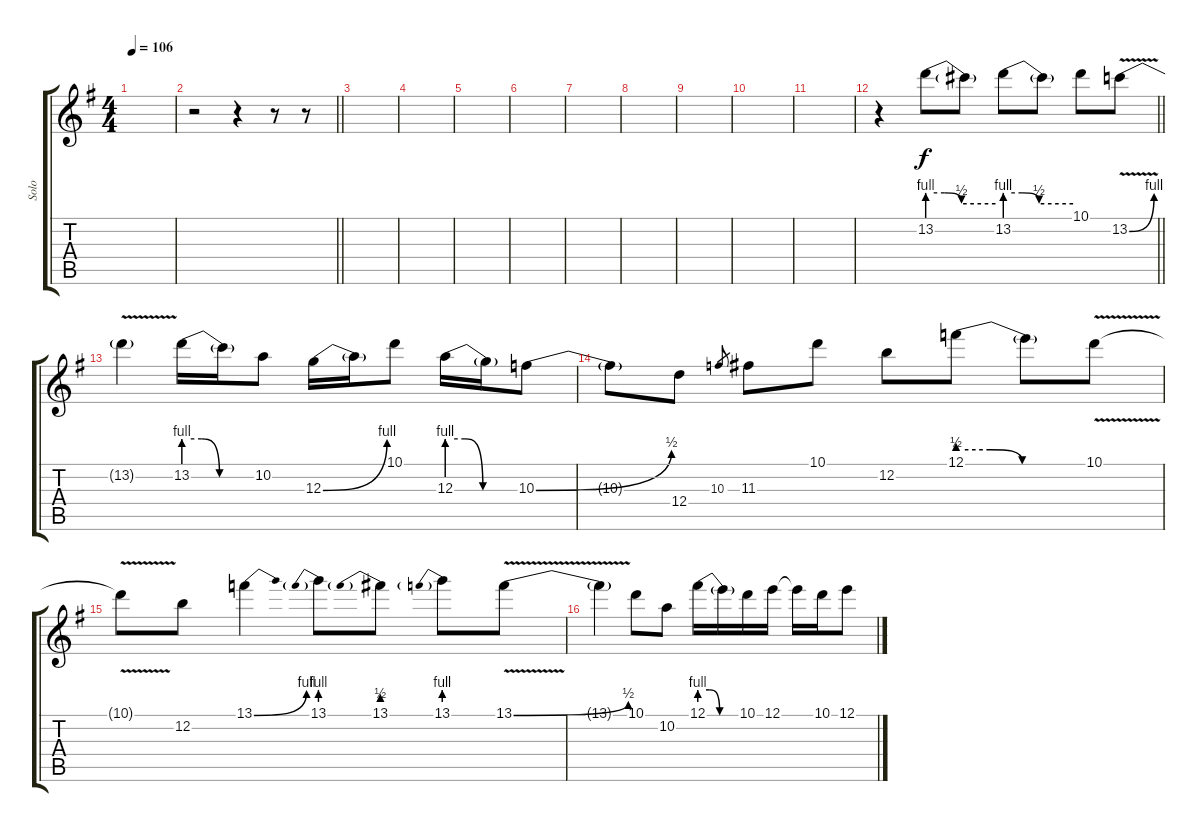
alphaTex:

\track ("Solo" "Solo") {instrument distortionguitar}
\staff {score tabs}
\tuning (E4 B3 G3 D3 A2 E2) {hide}
\ts (4 4)
\tempo 106
\clef g2
\ks g
|
\barLineRight lightlight
r.2 r.4 r.8 r.8 |
|
|
|
|
|
|
|
|
|
\barLineRight lightlight
r.4 13.2{be (custom 0 4 15 4 30 2 60 2)}.8 13.2{t}.8 13.2{be (custom 0 4 15 4 30 2 60 2)}.8 13.2{t}.8 10.1.8 13.2{be (bend 0 0 60 4) v}.8 |
13.2{t}.4 13.2{be (custom 0 4 15 4 30 0 60 0)}.16 13.2{t}.16 10.2.8 12.3{be (bend 0 0 60 4)}.16 12.3{t}.16 10.1.8 12.3{be (custom 0 4 15 4 30 0 60 0)}.16 12.3{t}.16 10.3{be (bend 0 0 60 2)}.8 |
10.3{t}.8 12.4.8 10.3.8{gr} 11.3.8 10.1.8 12.2.8 12.1{be (custom 0 2 15 2 30 0 60 0)}.8 12.1{t}.8 10.1{v}.8 |
10.1{t}.8 12.2.8 13.1{be (bend 0 0 60 4)}.4 13.1{be (prebend 0 4 60 4)}.8 13.1{be (prebend 0 2 60 2)}.8 13.1{be (prebend 0 4 60 4)}.8 13.1{be (bend 0 0 60 2) v}.8 |
13.1{t}.4 10.1.8 10.2.8 12.1{be (custom 0 4 15 4 30 0 60 0)}.16 12.1{t}.16 10.1.16 12.1.16 12.1{t}.16 10.1.16 12.1.8
